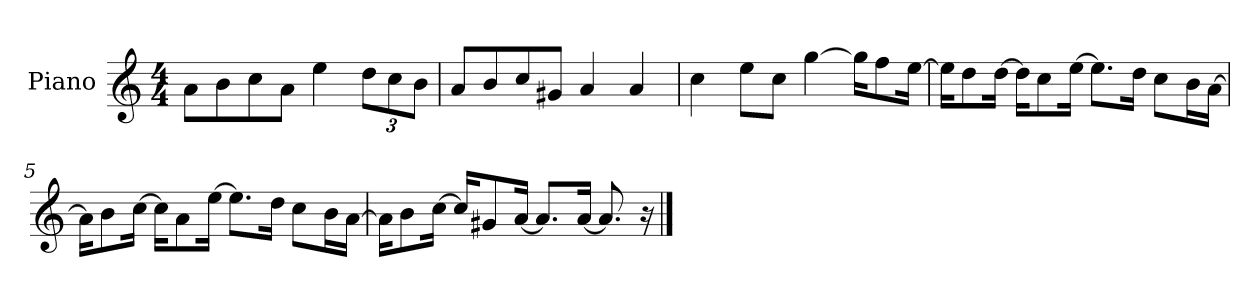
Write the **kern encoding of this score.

**kern
*part1
*staff1
*I"Piano
*I'P-no
*clefG2
*k[]
*M4/4
*MM90
=1
8a\L
8b\
8cc\
8a\J
4ee\
*Xbrackettup
12dd\L
12cc\
12b\J
=2
8a/L
8b/
8cc/
8g#X/J
4a/
4a/
=3
4cc\
8ee\L
8cc\J
[4gg\
16gg\KL]
8ff\
[16ee\Jk
=4
16ee\KL]
8dd\
[16dd\Jk
16dd\KL]
8cc\
[16ee\Jk
8.ee\L]
16dd\Jk
8cc\L
16b\L
[16a\JJ
!!LO:LB:g=z
=5
16a\KL]
8b\
[16cc\Jk
16cc\KL]
8a\
[16ee\Jk
8.ee\L]
16dd\Jk
8cc\L
16b\L
[16a\JJ
=6
16a\KL]
8b\
[16cc\Jk
16cc/KL]
8g#X/
[16a/Jk
8.a/L]
[16a/Jk
8.a/]
16r
==
*-
